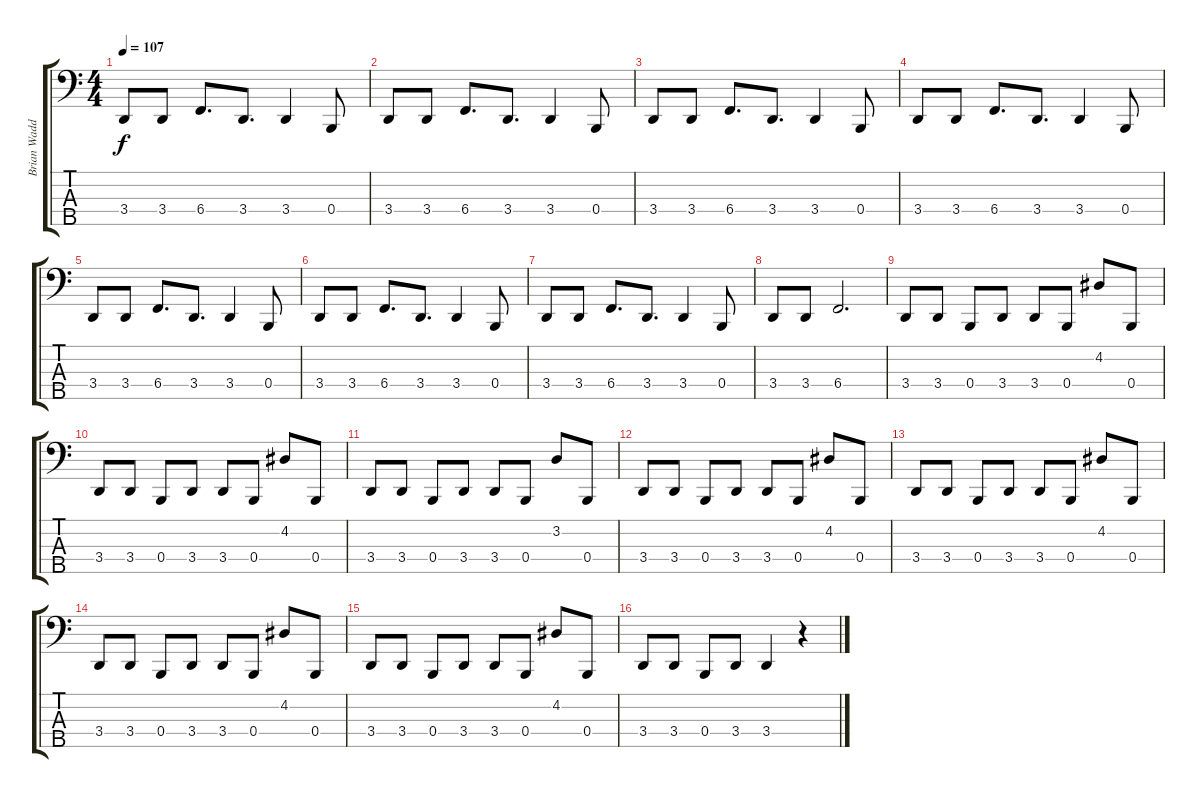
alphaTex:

\track ("Brian Waddell" "Brian Wadd") {instrument electricbasspick}
\staff {score tabs}
\tuning (Gb2 B1 Gb1 B0 Gb0) {hide}
\ts (4 4)
\tempo 107
\clef f4
\ks c
3.4.8{dy f} 3.4.8 6.4.8{d} 3.4.8{d} 3.4.4 0.4.8 |
3.4.8 3.4.8 6.4.8{d} 3.4.8{d} 3.4.4 0.4.8 |
3.4.8 3.4.8 6.4.8{d} 3.4.8{d} 3.4.4 0.4.8 |
3.4.8 3.4.8 6.4.8{d} 3.4.8{d} 3.4.4 0.4.8 |
3.4.8 3.4.8 6.4.8{d} 3.4.8{d} 3.4.4 0.4.8 |
3.4.8 3.4.8 6.4.8{d} 3.4.8{d} 3.4.4 0.4.8 |
3.4.8 3.4.8 6.4.8{d} 3.4.8{d} 3.4.4 0.4.8 |
3.4.8 3.4.8 6.4.2{d} |
3.4.8 3.4.8 0.4.8 3.4.8 3.4.8 0.4.8 4.2.8 0.4.8 |
3.4.8 3.4.8 0.4.8 3.4.8 3.4.8 0.4.8 4.2.8 0.4.8 |
3.4.8 3.4.8 0.4.8 3.4.8 3.4.8 0.4.8 3.2.8 0.4.8 |
3.4.8 3.4.8 0.4.8 3.4.8 3.4.8 0.4.8 4.2.8 0.4.8 |
3.4.8 3.4.8 0.4.8 3.4.8 3.4.8 0.4.8 4.2.8 0.4.8 |
3.4.8 3.4.8 0.4.8 3.4.8 3.4.8 0.4.8 4.2.8 0.4.8 |
3.4.8 3.4.8 0.4.8 3.4.8 3.4.8 0.4.8 4.2.8 0.4.8 |
3.4.8 3.4.8 0.4.8 3.4.8 3.4.4 r.4
